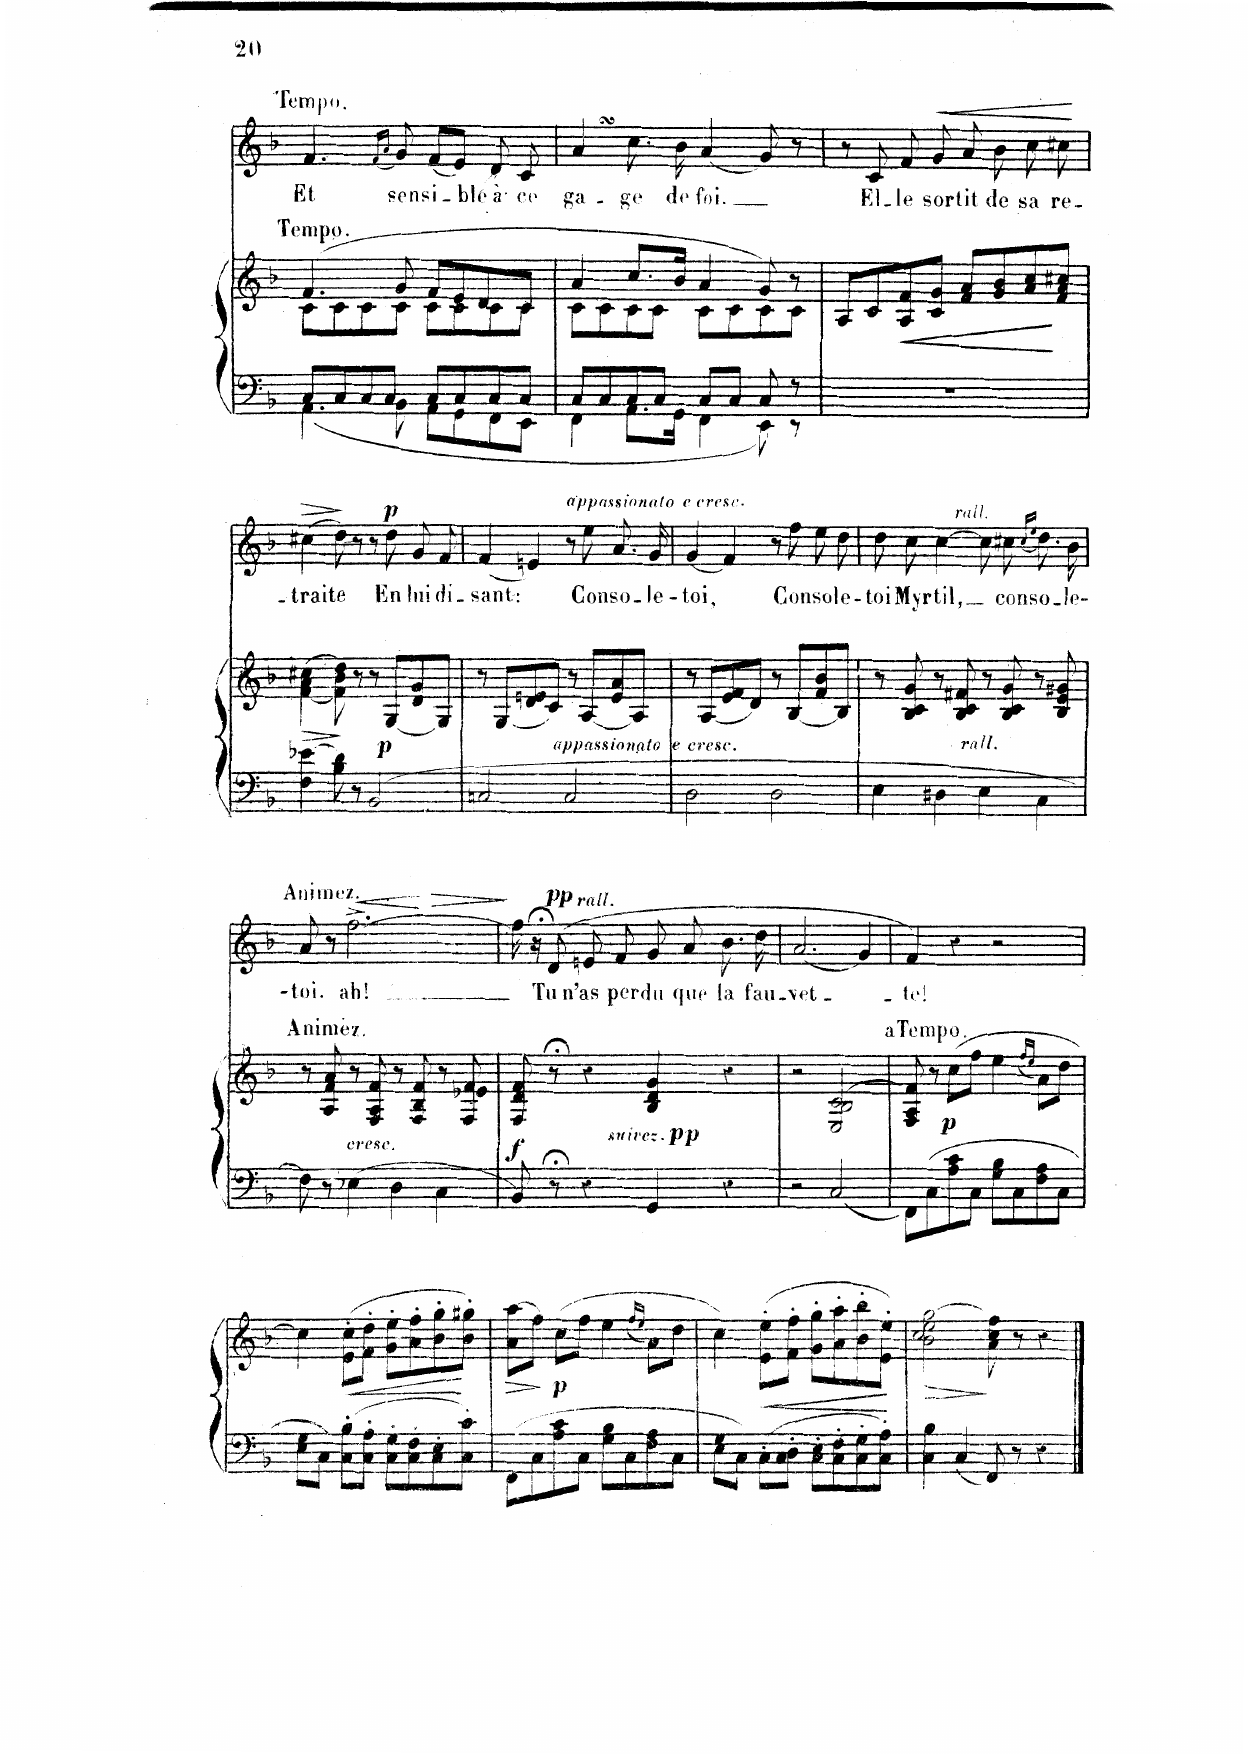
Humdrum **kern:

**kern	**kern	**dynam	**kern	**text	**dynam
*part2	*part2	*part2	*part1	*part1	*part1
*staff3	*staff2	*staff2/3	*staff1	*staff1	*staff1
*I"Piano	*	*	*I"Chant Voice	*	*
*I'Pno	*	*	*	*	*
*clefF4	*clefG2	*	*clefG2	*	*
*k[b-]	*k[b-]	*	*k[b-]	*	*
*M4/4	*M4/4	*	*M4/4	*	*
*met(c)	*met(c)	*	*met(c)	*	*
=57	=57	=57	=57	=57	=57
*^	*^	*	*	*	*
!	!	!	!	!	!LO:TX:a:B:t=Tempo.	!	!
!	!	!LO:TX:a:B:t=Tempo.	!	!	!	!	!
8C/L	4.AA\	(4.f/	8c\L	.	4.f/	Et	.
8C/	.	.	8c\	.	.	.	.
8C/	.	.	8c\	.	.	.	.
.	.	.	.	.	(16qf/LL	.	.
.	.	.	.	.	16qa/JJ	.	.
8C/J	8BB-\	8g/	8c\J	.	8g/)	sen-	.
8C/L	8AA\L	8f/L	8c\L	.	(8f/L	-si-	.
8C/	8GG\	8e/	8c\	.	8e/J)	.	.
8C/	8FF\	8d/	8c\	.	8d/	ble à	.
8C/J	8EE\J	8c/J	8c\J	.	8c/	ce	.
=58	=58	=58	=58	=58	=58	=58	=58
8C/L	4FF\	4a/	8c\L	.	4asSsS/	ga-	.
8C/	.	.	8c\	.	.	.	.
8C/	8.AA\L	8.cc/L	8c\	.	8.cc\	-ge	.
8C/J	.	.	8c\J	.	.	.	.
.	16GG\Jk	16b-/Jk	.	.	16b-\	de	.
8C/L	4FF\	4a/	8c\L	.	(4a/	foi,	.
8C/J	.	.	8c\	.	.	.	.
8C/	8EE\	8g/)	8c\	.	8g/)	.	.
8r	8r	8r	8c\J	.	8r	.	.
*v	*v	*	*	*	*	*	*
*	*v	*v	*	*	*	*
=59	=59	=59	=59	=59	=59
1r	8A/L	.	8r	.	.
.	8c/	.	8c/	El-	.
!	!	!LO:HP:b	!	!	!
.	8A/ 8f/	<	8f/	-le	.
!	!	!	!	!	!LO:HP:b
.	8c/ 8g/J	.	8g/	sor-	<
.	8f/ 8a/L	.	8a/	-tit	.
.	8g/ 8b-/	.	8b-\	de	.
.	8a/ 8cc/	.	8cc\	sa	.
.	8f/ 8a/ 8cc#X/J	.	8cc#X\	re-	.
.	.	[	.	.	[
=60	=60	=60	=60	=60	=60
!	!	!LO:HP:b	!	!	!LO:HP:b
4F\ 4e-X\	(>[4f\ 4a\ 4cc#X\	>	(4cc#X\	-– trai-	>
8B-\ 8d\	8f\] 8b-\ 8dd\)	.	8dd\)	-te	]
8r	8r	]	8r	.	.
!	!	!LO:DY:b	!	!	!
2BB-/	8r	p	8r	.	.
!	!	!	!	!	!LO:DY:a
.	(8G/L	.	8dd\	En	p
.	8d/ 8g/	.	8g/	lui	.
.	8G/J)	.	8f/	di-	.
=61	=61	=61	=61	=61	=61
2Cn/	8r	.	(4f/	-sant:	.
.	(8G/L	.	.	.	.
.	8d/ 8en/	.	4en/)	.	.
.	8c/J)	.	.	.	.
!	!LO:TX:b:i:t=appasssionato e cresc.	!	!	!	!
2C/	8r	.	8r	.	.
!	!	!	!LO:TX:a:i:t=appassionato e cresc.	!	!
.	(8A/L	.	8ee\	Con-	.
.	8e/ 8a/	.	8.a/	-so-	.
.	8A/J)	.	.	.	.
.	.	.	16g/	-le-	.
=62	=62	=62	=62	=62	=62
2D\	8r	.	(4g/	-toi,	.
.	(8A/L	.	.	.	.
.	8e/ 8f/	.	4f/)	.	.
.	8d/J)	.	.	.	.
2D\	8r	.	8r	.	.
.	(8B-/L	.	8ff\	Con-	.
.	8f/ 8b-/	.	8ee\	-so-	.
.	8B-/J)	.	8dd\	-le-	.
=63	=63	=63	=63	=63	=63
4E\	8r	.	8dd\	-toi	.
.	8B-/ 8c/ 8g/	.	8cc\	Myr-	.
!	!	!	!LO:TX:a:i:t=rall.	!	!
4D#X\	8r	.	[4cc\	-til,	.
.	8B-/ 8c/ 8f#X/	.	.	.	.
4E\	8r	.	8cc\]	.	.
.	8B-/ 8c/ 8g/	.	8cc#X\	con	.
.	.	.	(16qcc#/LL	.	.
.	.	.	16qee/JJ	.	.
4C/	8r	.	8.dd\)	so-	.
.	8B-/ 8e/ 8g#X/	.	.	.	.
.	.	.	16b-\	-le-	.
=64	=64	=64	=64	=64	=64
!	!	!	!LO:TX:a:B:t=Animez	!	!
!	!	!	!LO:TX:b:B:t=Animez	!	!
8F\	8r	.	8a/	-toi.	.
8r	8A/ 8f/ 8a/	.	8r	.	.
!	!LO:TX:b:i:t=cresc.	!	!	!	!
!	!	!	!	!	!LO:HP:b
!	!	!	!	!	!LO:HP:n=1:b
4E-X\	8r	.	[2.ff^\	ah!	> <
.	8F/ 8A/ 8f/	.	.	.	.
4D\	8r	.	.	.	.
.	8F/ 8B-/ 8f/	.	.	.	.
4C\	8r	.	.	.	.
.	8F/ 8e-X/ 8f/	.	.	.	.
.	.	.	.	.	]
=65	=65	=65	=65	=65	=65
!	!	!LO:DY:b	!	!	!
8BB-/	8F/ 8d/ 8f/	f	16ff\]	.	.
.	.	.	16r;<	.	[
!	!	!	!	!	!LO:DY:a
8r;<	8r;<	.	(8d/	Tu	pp
!	!	!	!LO:TX:a:i:t=rall.	!	!
4r	4r	.	8en/	n’as	.
.	.	.	8f/	per-	.
!	!LO:TX:b:i:t=suivez	!	!	!	!
!	!	!LO:DY:b	!	!	!
4GG/	4B-/ 4d/ 4g/	pp	8g/	-du	.
.	.	.	8a/	que	.
4r	4r	.	8.b-\	la	.
.	.	.	16dd\	fau-	.
=66	=66	=66	=66	=66	=66
2r	2r	.	(2.a/	-vet-	.
2C/	(>2E/ 2B-/ 2c/	.	.	.	.
.	.	.	4g/)	.	.
=67	=67	=67	=67	=67	=67
!	!	!	!LO:TX:a:B:t=a Tempo	!	!
8FF\L	8F/ 8A/ 8f/)	.	4f/)	-te!	.
8C\	8r	.	.	.	.
!	!	!LO:DY:b	!	!	!
8A\ 8c\	(8cc\L	p	4r	.	.
8C\J	8ff\J	.	.	.	.
8G\ 8B-\L	4ee\	.	2r	.	.
8C\	.	.	.	.	.
.	(16qff/LL	.	.	.	.
.	16qee/JJ	.	.	.	.
8F\ 8A\	8a\L)	.	.	.	.
8C\J	8dd\J	.	.	.	.
=68	=68	=68	=68	=68	=68
8E\ 8G\L	4cc\)	.	1r	.	.
8C\J	.	.	.	.	.
!	!	!LO:HP:b	!	!	!
8C\' 8B-\'L	(8e\' 8cc\'L	<	.	.	.
8C\' 8A\'J	8f\' 8dd\'J	.	.	.	.
8C\' 8G\'L	8g\' 8ee\'L	.	.	.	.
8C\' 8F\'	8a\' 8ff\'	.	.	.	.
8C\' 8E\'	8b-\' 8gg\'	.	.	.	.
8C\' 8c\'J	8b-\' 8gg#X\'J)	[	.	.	.
=69	=69	=69	=69	=69	=69
!	!	!LO:HP:b	!	!	!
8FF\L	((8a\ 8aa\L	>	1r	.	.
8C\	8ff\J))	.	.	.	.
!	!	!LO:DY:n=1:b	!	!	!
8A\ 8c\	(8cc\L	] p	.	.	.
8C\J	8ff\J	.	.	.	.
8G\ 8B-\L	4ee\	.	.	.	.
8C\	.	.	.	.	.
.	(16qff/LL	.	.	.	.
.	16qee/JJ	.	.	.	.
8F\ 8A\	8a\L)	.	.	.	.
8C\J	8dd\J	.	.	.	.
=70	=70	=70	=70	=70	=70
8E\ 8G\L	4cc\)	.	1r	.	.
8C\J	.	.	.	.	.
!	!	!LO:HP:b	!	!	!
8C'\L	(8e\' 8ee\'L	<	.	.	.
8C\' 8D\'J	8f\' 8ff\'J	.	.	.	.
8C\' 8E\'L	8g\' 8gg\'L	.	.	.	.
8C\' 8F\'	8a\' 8aa\'	.	.	.	.
8C\' 8G\'	8b-\' 8bb-\'	.	.	.	.
8C\' 8A\'J	8e\' 8ee\'J)	.	.	.	.
.	.	[	.	.	.
=71	=71	=71	=71	=71	=71
!	!	!LO:HP:b	!	!	!
4C\ 4B-\	(2b-\ 2cc\ 2ee\ 2gg\	>	1r	.	.
4C/	.	.	.	.	.
8FF/	8a\ 8cc\ 8ff\)	]	.	.	.
8r	8r	.	.	.	.
4r	4r	.	.	.	.
==	==	==	==	==	==
*-	*-	*-	*-	*-	*-
